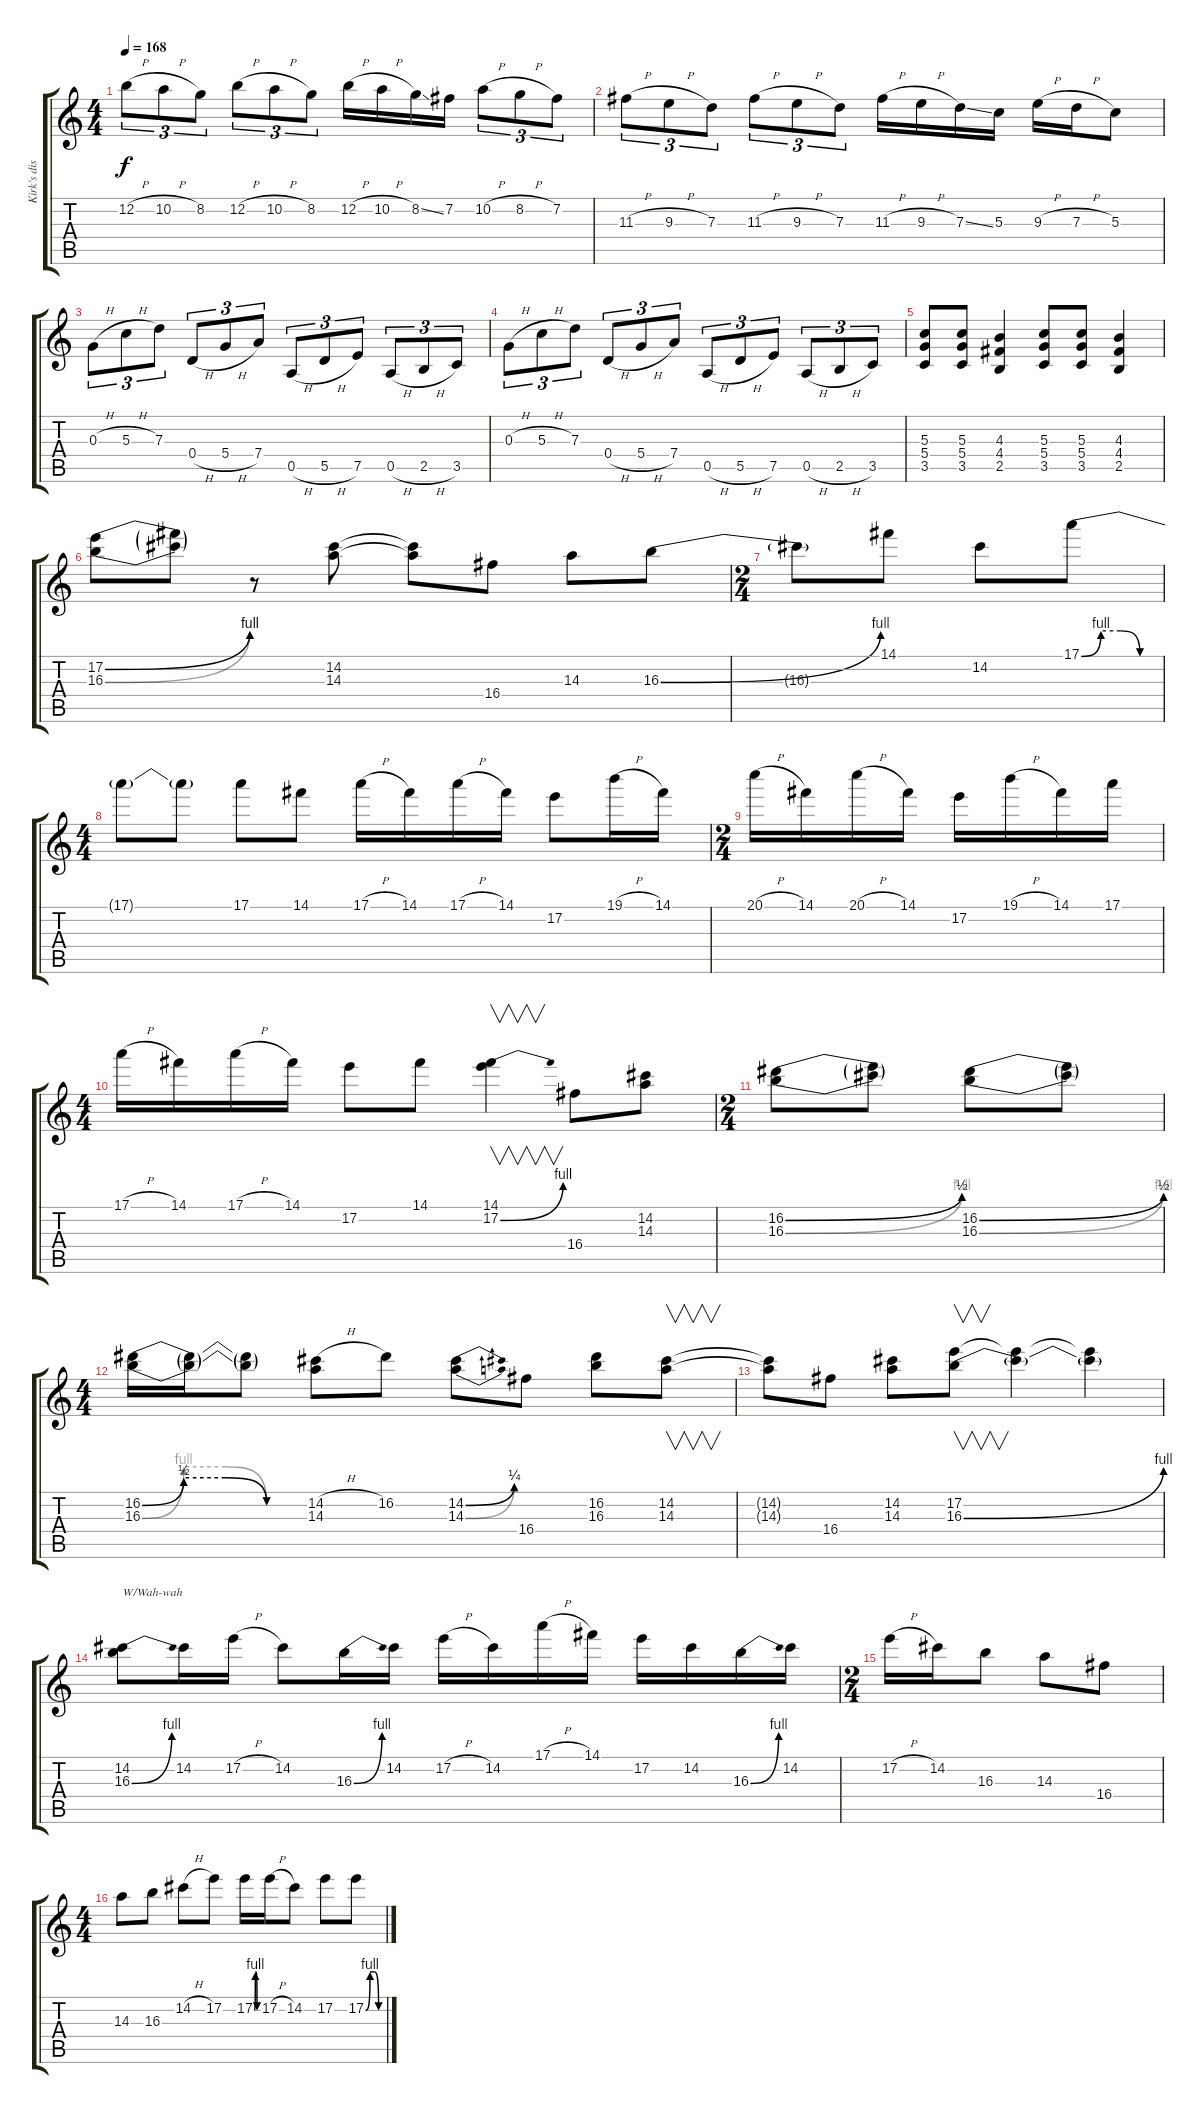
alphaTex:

\track ("Kirk's distortion" "Kirk's dis") {instrument distortionguitar}
\staff {score tabs}
\tuning (E4 B3 G3 D3 A2 E2) {hide}
\ts (4 4)
\tempo 168
\clef g2
\ks c
12.2{h}.8{tu (3 2) dy f} 10.2{h}.8{tu (3 2)} 8.2.8{tu (3 2)} 12.2{h}.8{tu (3 2)} 10.2{h}.8{tu (3 2)} 8.2.8{tu (3 2)} 12.2{h}.16 10.2{h}.16 8.2{ss}.16 7.2.16 10.2{h}.8{tu (3 2)} 8.2{h}.8{tu (3 2)} 7.2.8{tu (3 2)} |
11.3{h}.8{tu (3 2)} 9.3{h}.8{tu (3 2)} 7.3.8{tu (3 2)} 11.3{h}.8{tu (3 2)} 9.3{h}.8{tu (3 2)} 7.3.8{tu (3 2)} 11.3{h}.16 9.3{h}.16 7.3{ss}.16 5.3.16 9.3{h}.16 7.3{h}.16 5.3.8 |
0.3{h}.8{tu (3 2)} 5.3{h}.8{tu (3 2)} 7.3.8{tu (3 2)} 0.4{h}.8{tu (3 2)} 5.4{h}.8{tu (3 2)} 7.4.8{tu (3 2)} 0.5{h}.8{tu (3 2)} 5.5{h}.8{tu (3 2)} 7.5.8{tu (3 2)} 0.5{h}.8{tu (3 2)} 2.5{h}.8{tu (3 2)} 3.5.8{tu (3 2)} |
0.3{h}.8{tu (3 2)} 5.3{h}.8{tu (3 2)} 7.3.8{tu (3 2)} 0.4{h}.8{tu (3 2)} 5.4{h}.8{tu (3 2)} 7.4.8{tu (3 2)} 0.5{h}.8{tu (3 2)} 5.5{h}.8{tu (3 2)} 7.5.8{tu (3 2)} 0.5{h}.8{tu (3 2)} 2.5{h}.8{tu (3 2)} 3.5.8{tu (3 2)} |
(5.3 5.4 3.5).8 (5.3 5.4 3.5).8 (4.3 4.4 2.5).4 (5.3 5.4 3.5).8 (5.3 5.4 3.5).8 (4.3 4.4 2.5).4 |
(17.2{be (bend 0 0 60 4)} 16.3{be (bend 0 0 60 4)}).8 (17.2{t} 16.3{t}).8 r.8 (14.2 14.3).8 (14.2{t} 14.3{t}).8 16.4.8 14.3.8 16.3{be (bend 0 0 60 4)}.8 |
\ts (2 4)
16.3{t}.8 14.1.8 14.2.8 17.1{be (custom 0 0 15 4 30 4 45 0 60 0)}.8 |
\ts (4 4)
17.1{t}.8 17.1{t}.8 17.1.8 14.1.8 17.1{h}.16 14.1.16 17.1{h}.16 14.1.16 17.2.8 19.1{h}.16 14.1.16 |
\ts (2 4)
20.1{h}.16 14.1.16 20.1{h}.16 14.1.16 17.2.16 19.1{h}.16 14.1.16 17.1.16 |
\ts (4 4)
17.1{h}.16 14.1.16 17.1{h}.16 14.1.16 17.2.8 14.1.8 (14.1 17.2{be (bend 0 0 60 4)}).4{v} 16.4.8 (14.2 14.3).8 |
\ts (2 4)
(16.2{be (bend 0 0 60 2)} 16.3{be (bend 0 0 60 4)}).8 (16.2{t} 16.3{t}).8 (16.2{be (bend 0 0 60 2)} 16.3{be (bend 0 0 60 4)}).8 (16.2{t} 16.3{t}).8 |
\ts (4 4)
(16.2{be (custom 0 0 15 2 30 2 45 0 60 0)} 16.3{be (custom 0 0 15 4 30 4 45 0 60 0)}).16 (16.2{t} 16.3{t}).16 (16.2{t} 16.3{t}).8 (14.2{h} 14.3).8 16.2.8 (14.2{be (bend 0 0 60 1)} 14.3{be (bend 0 0 60 1)}).8 16.4.8 (16.2 16.3).8 (14.2 14.3).8{v} |
(14.2{t} 14.3{t}).8 16.4.8 (14.2 14.3).8 (17.2 16.3{be (bend 0 0 60 4)}).8{v} (17.2{t} 16.3{t}).4 (17.2{t} 16.3{t}).4 |
(14.2 16.3{be (bend 0 0 60 4)}).8{txt "W/Wah-wah"} 14.2.16 17.2{h}.16 14.2.8 16.3{be (bend 0 0 60 4)}.16 14.2.16 17.2{h}.16 14.2.16 17.1{h}.16 14.1.16 17.2.16 14.2.16 16.3{be (bend 0 0 60 4)}.16 14.2.16 |
\ts (2 4)
17.2{h}.16 14.2.16 16.3.8 14.3.8 16.4.8 |
\ts (4 4)
14.3.8 16.3.8 14.2{h}.8 17.2.8 17.2{be (custom 0 0 15 4 30 4 45 0 60 0)}.16 17.2{h}.16 14.2.8 17.2.8 17.2{be (custom 0 0 15 4 30 4 45 0 60 0)}.8
